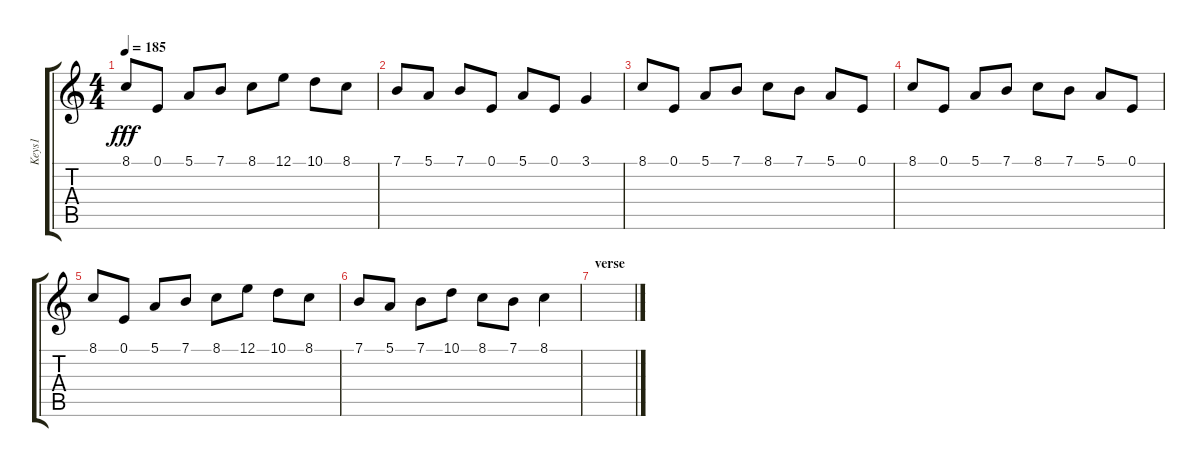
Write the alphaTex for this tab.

\track ("Keys1" "Keys1") {instrument churchorgan}
\staff {score tabs}
\tuning (E4 B3 G3 D3 A2 E2) {hide}
\ts (4 4)
\tempo 185
\clef g2
\ks c
8.1.8{dy fff} 0.1.8 5.1.8 7.1.8 8.1.8 12.1.8 10.1.8 8.1.8 |
7.1.8 5.1.8 7.1.8 0.1.8 5.1.8 0.1.8 3.1.4 |
8.1.8{volume 13 instrument churchorgan} 0.1.8 5.1.8 7.1.8 8.1.8 7.1.8 5.1.8 0.1.8 |
8.1.8 0.1.8 5.1.8 7.1.8 8.1.8 7.1.8 5.1.8 0.1.8 |
8.1.8 0.1.8 5.1.8 7.1.8 8.1.8 12.1.8 10.1.8 8.1.8 |
7.1.8 5.1.8 7.1.8 10.1.8 8.1.8 7.1.8 8.1.4 |
\section ("" "verse")
